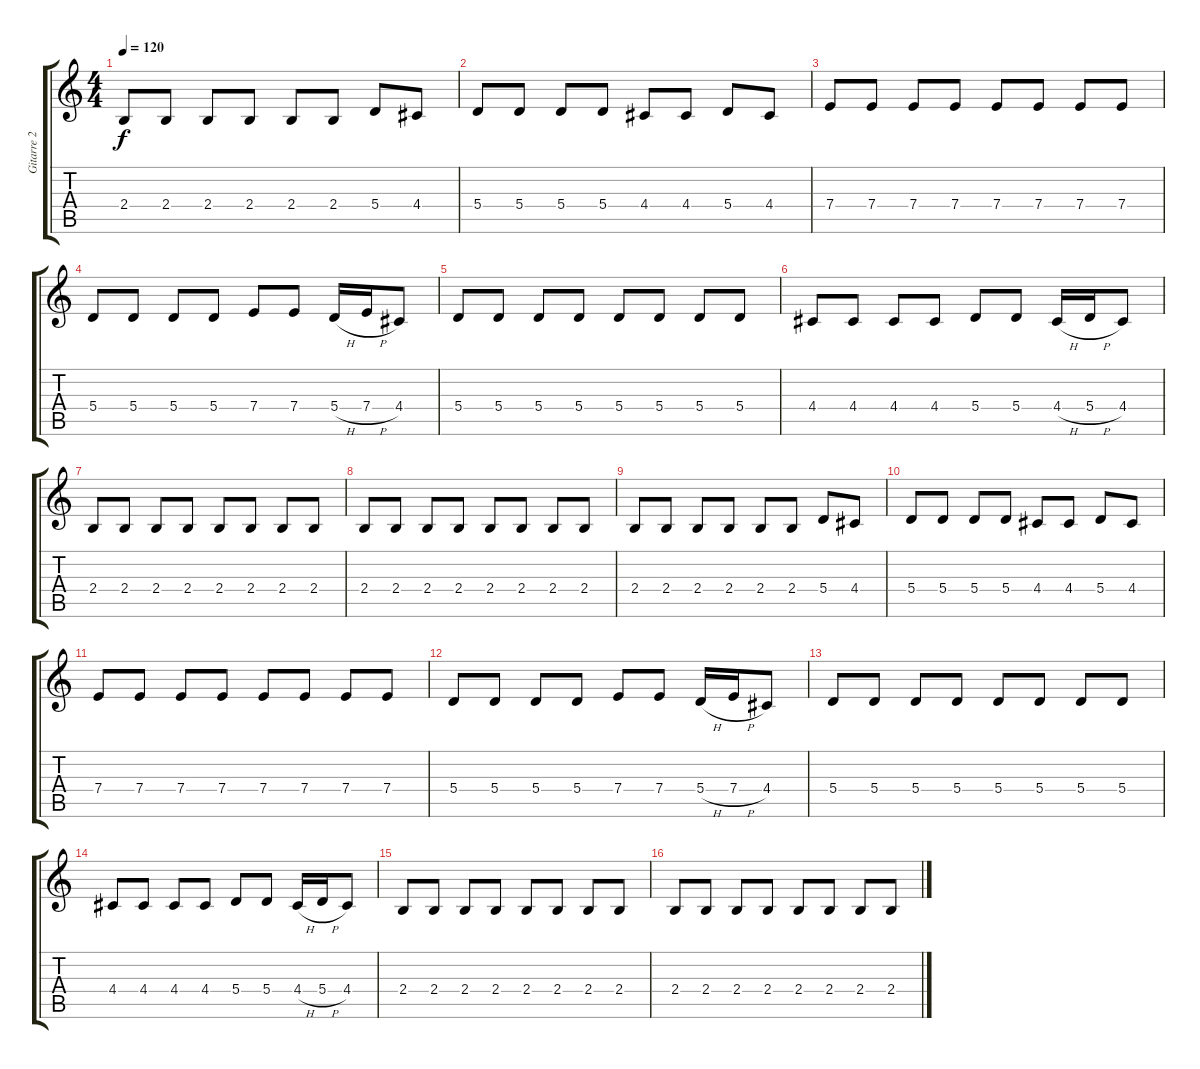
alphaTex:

\track ("Gitarre 2" "Gitarre 2") {instrument distortionguitar}
\staff {score tabs}
\tuning (B3 Gb3 D3 A2 E2 B1) {hide}
\ts (4 4)
\tempo 120
\clef g2
\ks c
2.4.8{dy f} 2.4.8 2.4.8 2.4.8 2.4.8 2.4.8 5.4.8 4.4.8 |
5.4.8 5.4.8 5.4.8 5.4.8 4.4.8 4.4.8 5.4.8 4.4.8 |
7.4.8 7.4.8 7.4.8 7.4.8 7.4.8 7.4.8 7.4.8 7.4.8 |
5.4.8 5.4.8 5.4.8 5.4.8 7.4.8 7.4.8 5.4{h}.16 7.4{h}.16 4.4.8 |
5.4.8 5.4.8 5.4.8 5.4.8 5.4.8 5.4.8 5.4.8 5.4.8 |
4.4.8 4.4.8 4.4.8 4.4.8 5.4.8 5.4.8 4.4{h}.16 5.4{h}.16 4.4.8 |
2.4.8 2.4.8 2.4.8 2.4.8 2.4.8 2.4.8 2.4.8 2.4.8 |
2.4.8 2.4.8 2.4.8 2.4.8 2.4.8 2.4.8 2.4.8 2.4.8 |
2.4.8 2.4.8 2.4.8 2.4.8 2.4.8 2.4.8 5.4.8 4.4.8 |
5.4.8 5.4.8 5.4.8 5.4.8 4.4.8 4.4.8 5.4.8 4.4.8 |
7.4.8 7.4.8 7.4.8 7.4.8 7.4.8 7.4.8 7.4.8 7.4.8 |
5.4.8 5.4.8 5.4.8 5.4.8 7.4.8 7.4.8 5.4{h}.16 7.4{h}.16 4.4.8 |
5.4.8 5.4.8 5.4.8 5.4.8 5.4.8 5.4.8 5.4.8 5.4.8 |
4.4.8 4.4.8 4.4.8 4.4.8 5.4.8 5.4.8 4.4{h}.16 5.4{h}.16 4.4.8 |
2.4.8 2.4.8 2.4.8 2.4.8 2.4.8 2.4.8 2.4.8 2.4.8 |
2.4.8 2.4.8 2.4.8 2.4.8 2.4.8 2.4.8 2.4.8 2.4.8
